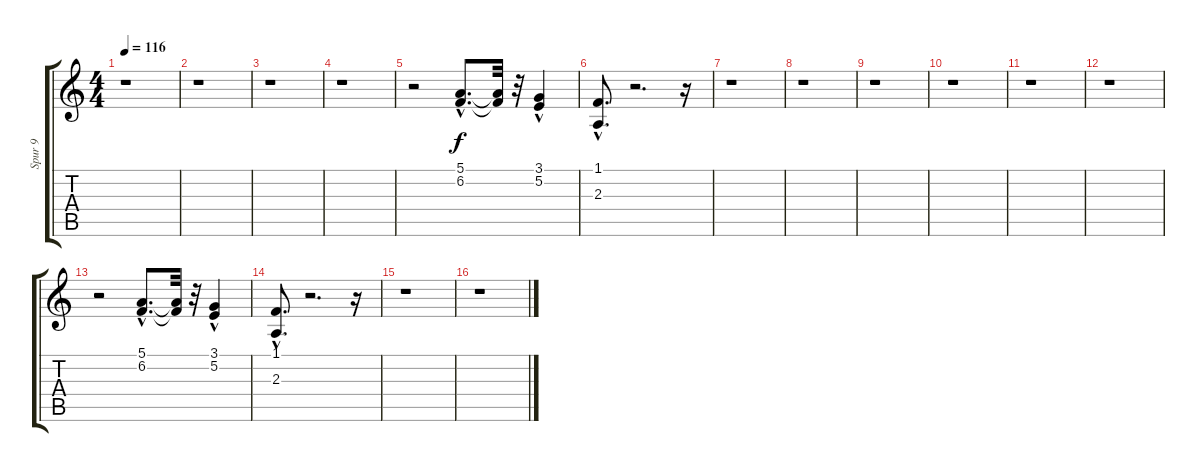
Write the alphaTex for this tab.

\track ("Spur 9" "Spur 9") {instrument choiraahs}
\staff {score tabs}
\tuning (E4 B3 G3 D3 A2 E2) {hide}
\ts (4 4)
\tempo 116
\clef g2
\ks c
r.1{dy f} |
r.1 |
r.1 |
r.1 |
r.2 (5.1{hac} 6.2{hac}).8{d} (5.1{t} 6.2{t}).32 r.32 (3.1 5.2{hac}).4 |
(1.1{hac} 2.3{hac}).8{d} r.2{d} r.16 |
r.1 |
r.1 |
r.1 |
r.1 |
r.1 |
r.1 |
r.2 (5.1{hac} 6.2{hac}).8{d} (5.1{t} 6.2{t}).32 r.32 (3.1 5.2{hac}).4 |
(1.1{hac} 2.3{hac}).8{d} r.2{d} r.16 |
r.1 |
r.1
